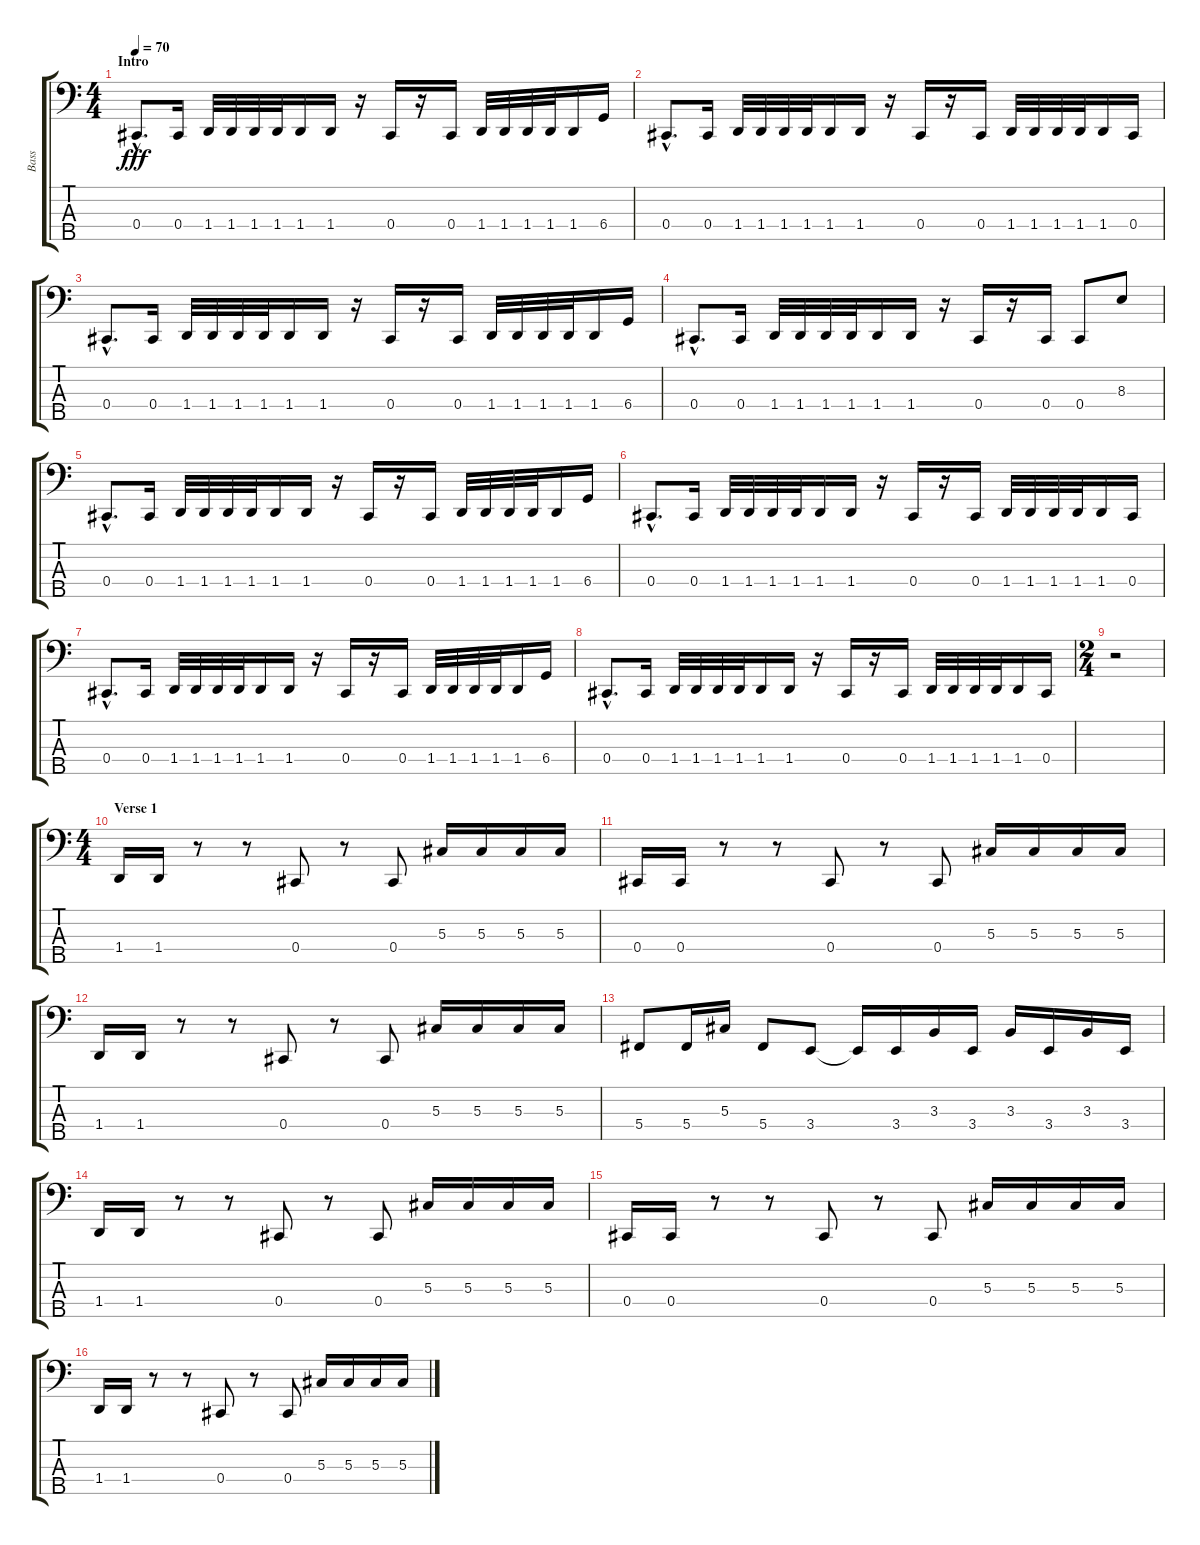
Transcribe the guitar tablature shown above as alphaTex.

\track ("Bass" "Bass") {instrument electricbassfinger}
\staff {score tabs}
\tuning (Gb2 Db2 Ab1 Db1 Bb0) {hide}
\ts (4 4)
\section ("" "Intro")
\tempo 70
\clef f4
\ks c
0.4{hac}.8{d dy fff instrument electricbassfinger} 0.4.16 1.4.32 1.4.32 1.4.32 1.4.32 1.4.16 1.4.16 r.16 0.4.16 r.16 0.4.16 1.4.32 1.4.32 1.4.32 1.4.32 1.4.16 6.4.16 |
0.4{hac}.8{d} 0.4.16 1.4.32 1.4.32 1.4.32 1.4.32 1.4.16 1.4.16 r.16 0.4.16 r.16 0.4.16 1.4.32 1.4.32 1.4.32 1.4.32 1.4.16 0.4.16 |
0.4{hac}.8{d} 0.4.16 1.4.32 1.4.32 1.4.32 1.4.32 1.4.16 1.4.16 r.16 0.4.16 r.16 0.4.16 1.4.32 1.4.32 1.4.32 1.4.32 1.4.16 6.4.16 |
0.4{hac}.8{d} 0.4.16 1.4.32 1.4.32 1.4.32 1.4.32 1.4.16 1.4.16 r.16 0.4.16 r.16 0.4.16 0.4.8 8.3.8 |
0.4{hac}.8{d} 0.4.16 1.4.32 1.4.32 1.4.32 1.4.32 1.4.16 1.4.16 r.16 0.4.16 r.16 0.4.16 1.4.32 1.4.32 1.4.32 1.4.32 1.4.16 6.4.16 |
0.4{hac}.8{d} 0.4.16 1.4.32 1.4.32 1.4.32 1.4.32 1.4.16 1.4.16 r.16 0.4.16 r.16 0.4.16 1.4.32 1.4.32 1.4.32 1.4.32 1.4.16 0.4.16 |
0.4{hac}.8{d} 0.4.16 1.4.32 1.4.32 1.4.32 1.4.32 1.4.16 1.4.16 r.16 0.4.16 r.16 0.4.16 1.4.32 1.4.32 1.4.32 1.4.32 1.4.16 6.4.16 |
0.4{hac}.8{d} 0.4.16 1.4.32 1.4.32 1.4.32 1.4.32 1.4.16 1.4.16 r.16 0.4.16 r.16 0.4.16 1.4.32 1.4.32 1.4.32 1.4.32 1.4.16 0.4.16 |
\ts (2 4)
r.2 |
\ts (4 4)
\section ("" "Verse 1")
1.4.16 1.4.16 r.8 r.8 0.4.8 r.8 0.4.8 5.3.16 5.3.16 5.3.16 5.3.16 |
0.4.16 0.4.16 r.8 r.8 0.4.8 r.8 0.4.8 5.3.16 5.3.16 5.3.16 5.3.16 |
1.4.16 1.4.16 r.8 r.8 0.4.8 r.8 0.4.8 5.3.16 5.3.16 5.3.16 5.3.16 |
5.4.8 5.4.16 5.3.16 5.4.8 3.4.8 3.4{t}.16 3.4.16 3.3.16 3.4.16 3.3.16 3.4.16 3.3.16 3.4.16 |
1.4.16 1.4.16 r.8 r.8 0.4.8 r.8 0.4.8 5.3.16 5.3.16 5.3.16 5.3.16 |
0.4.16 0.4.16 r.8 r.8 0.4.8 r.8 0.4.8 5.3.16 5.3.16 5.3.16 5.3.16 |
1.4.16 1.4.16 r.8 r.8 0.4.8 r.8 0.4.8 5.3.16 5.3.16 5.3.16 5.3.16
